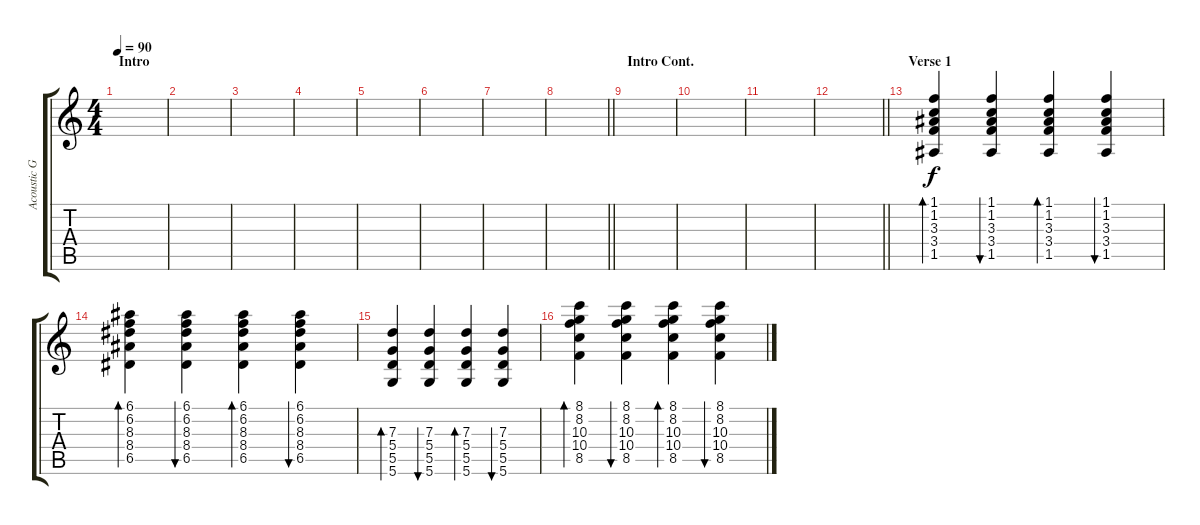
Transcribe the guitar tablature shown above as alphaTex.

\track ("Acoustic Guitar" "Acoustic G") {instrument acousticguitarnylon}
\staff {score tabs}
\tuning (E4 B3 G3 D3 A2 D2) {hide}
\ts (4 4)
\section ("" "Intro")
\tempo 90
\clef g2
\ks c
|
|
|
|
|
|
|
\barLineRight lightlight
|
\section ("" "Intro Cont.")
|
|
|
\barLineRight lightlight
|
\section ("" "Verse 1")
(1.1 1.2 3.3 3.4 1.5).4{bd 60} (1.1 1.2 3.3 3.4 1.5).4{bu 60} (1.1 1.2 3.3 3.4 1.5).4{bd 60} (1.1 1.2 3.3 3.4 1.5).4{bu 60} |
(6.1 6.2 8.3 8.4 6.5).4{bd 60} (6.1 6.2 8.3 8.4 6.5).4{bu 60} (6.1 6.2 8.3 8.4 6.5).4{bd 60} (6.1 6.2 8.3 8.4 6.5).4{bu 60} |
(7.3 5.4 5.5 5.6).4{bd 60} (7.3 5.4 5.5 5.6).4{bu 60} (7.3 5.4 5.5 5.6).4{bd 60} (7.3 5.4 5.5 5.6).4{bu 60} |
(8.1 8.2 10.3 10.4 8.5).4{bd 60} (8.1 8.2 10.3 10.4 8.5).4{bu 60} (8.1 8.2 10.3 10.4 8.5).4{bd 60} (8.1 8.2 10.3 10.4 8.5).4{bu 60}
